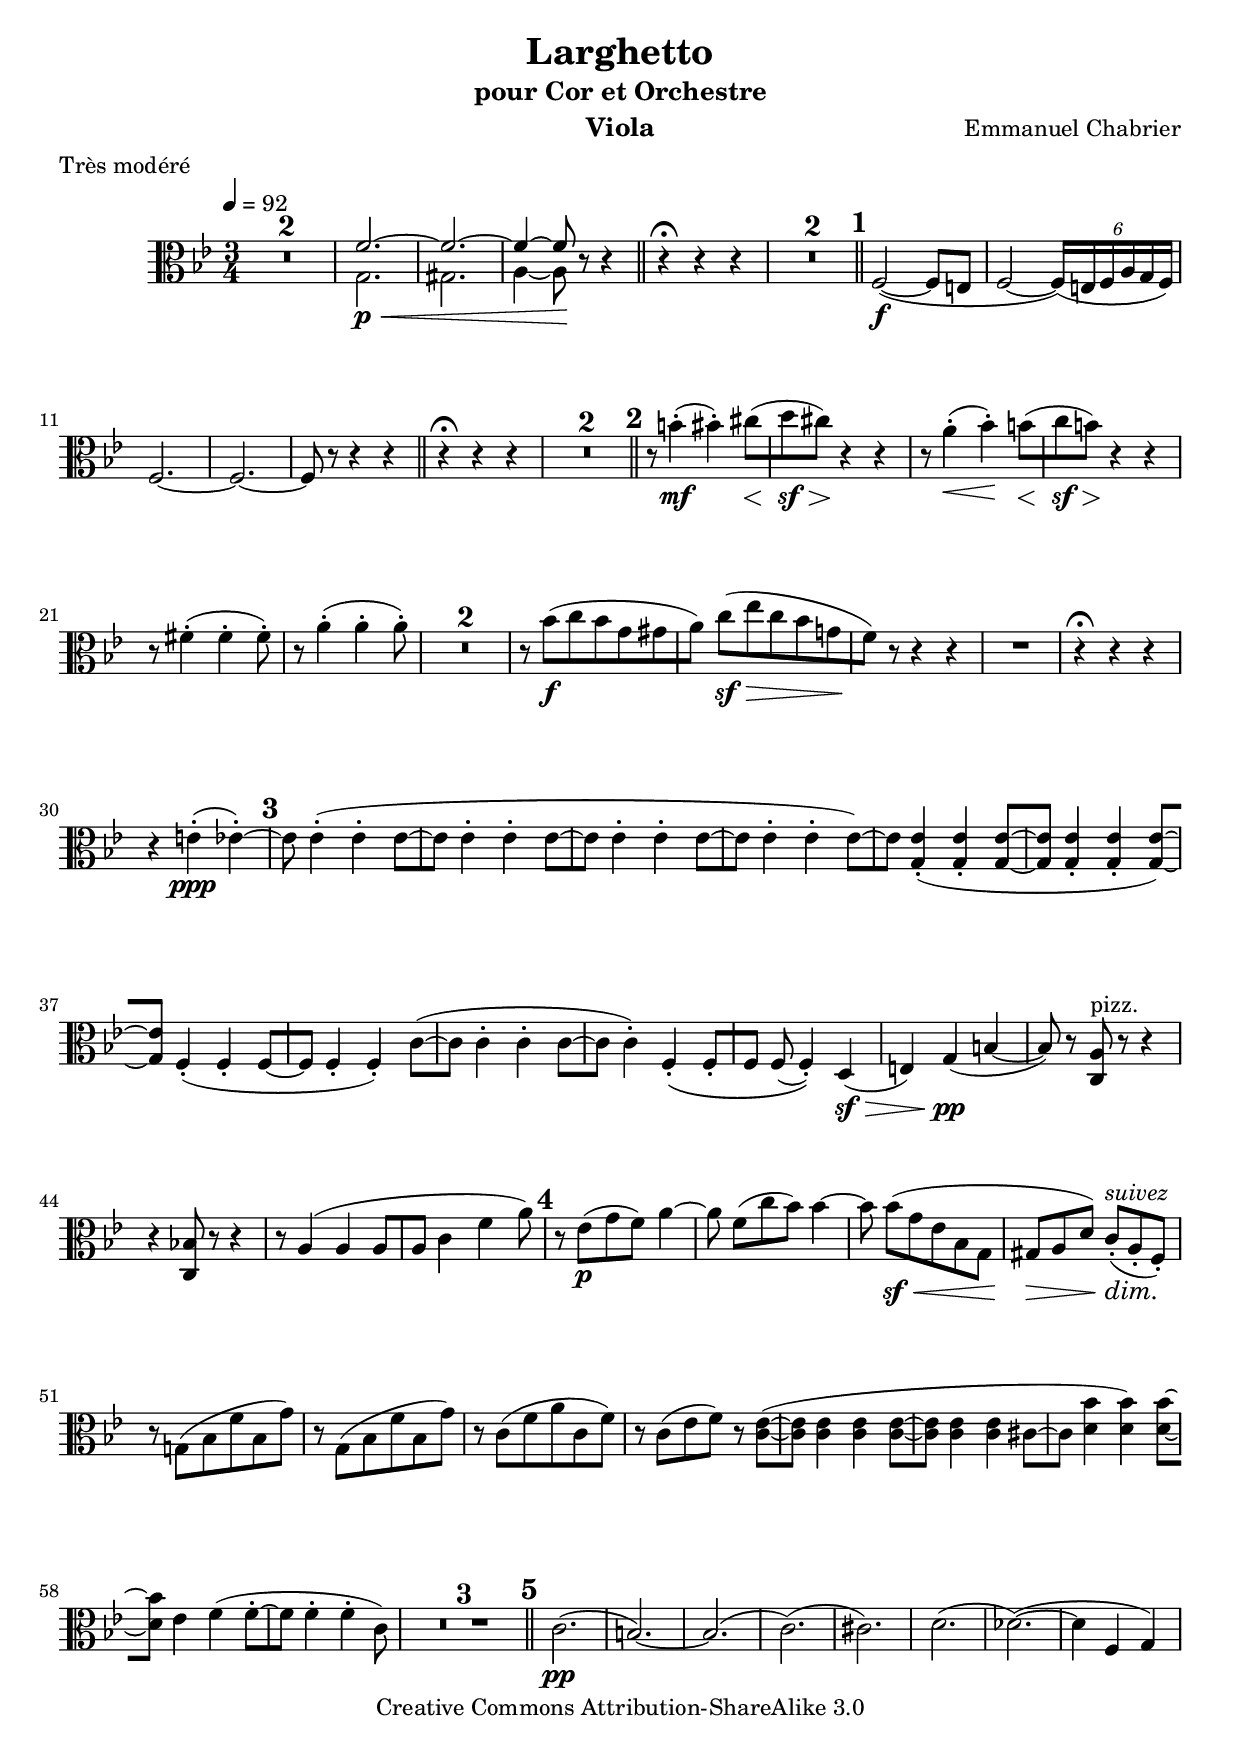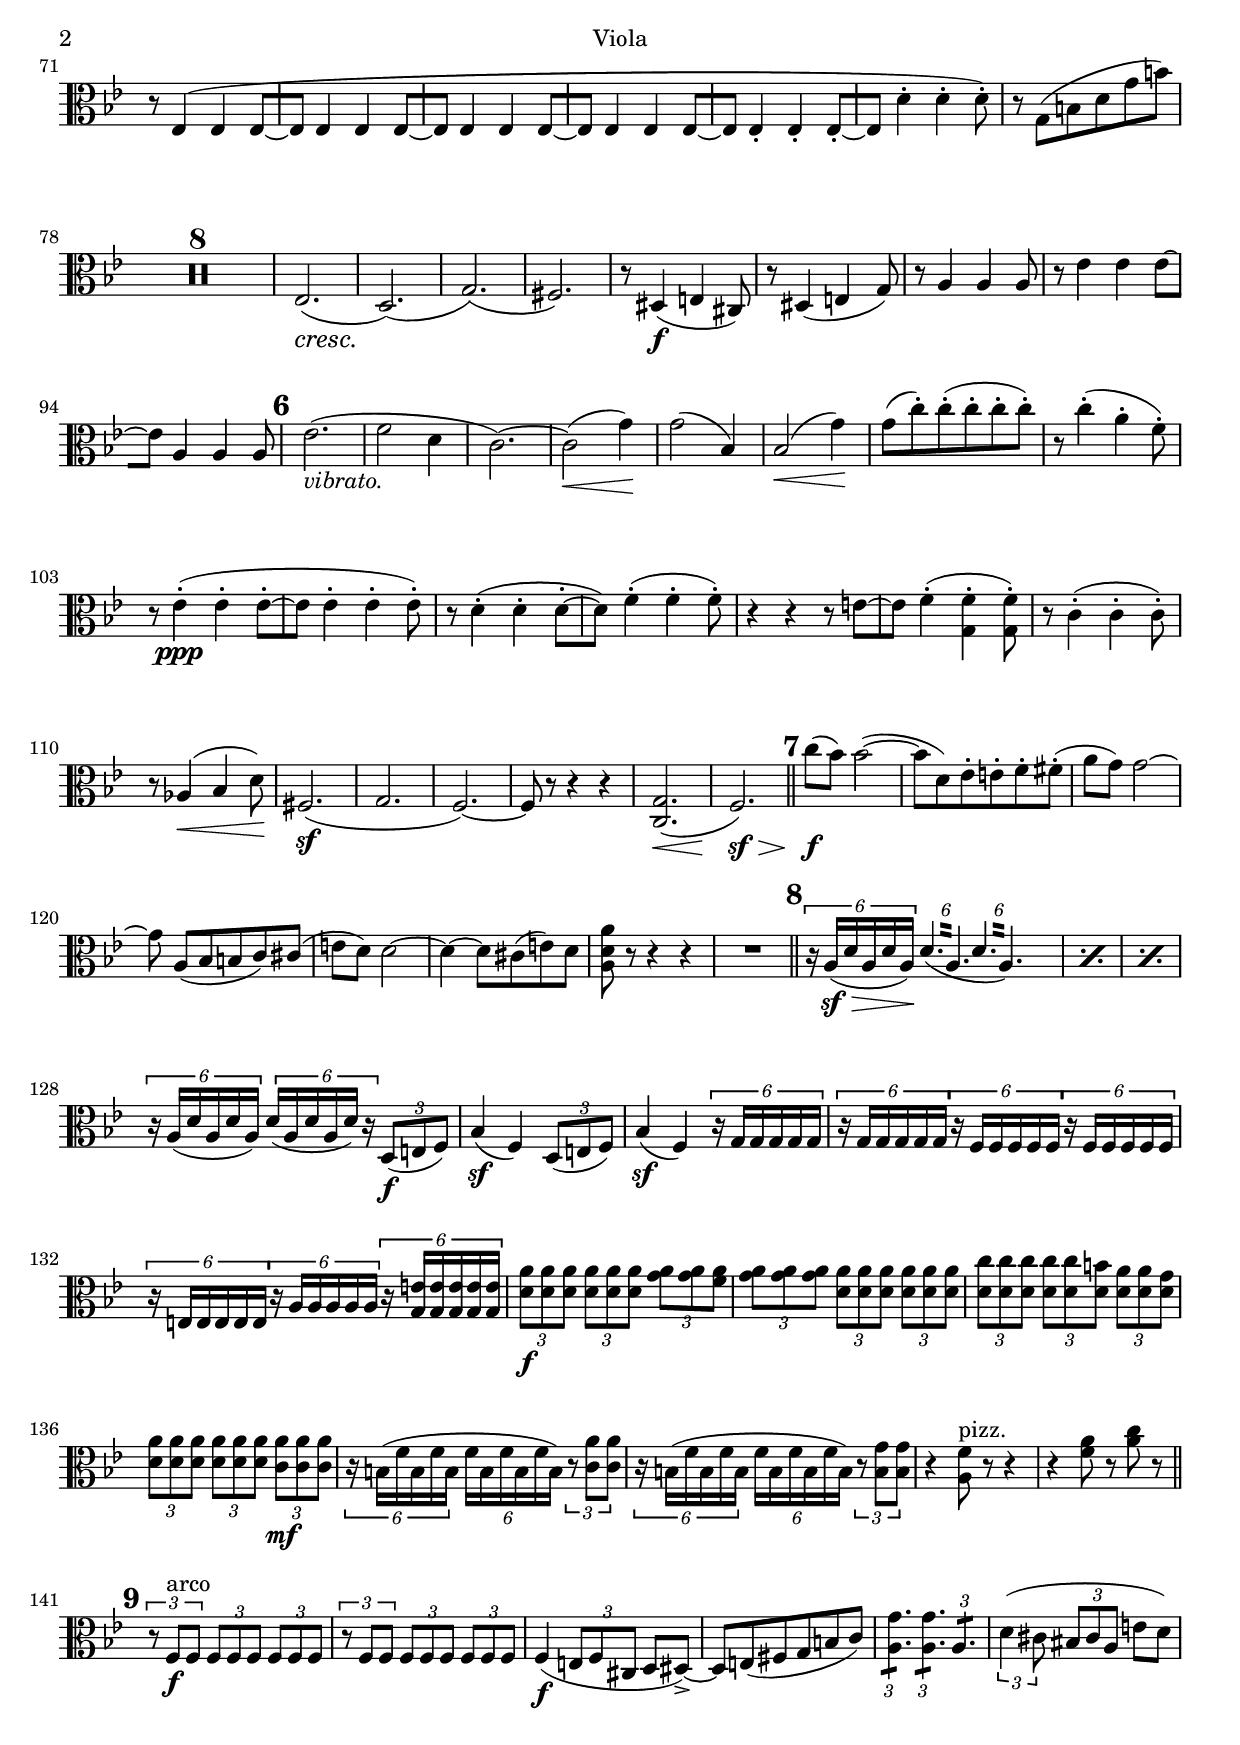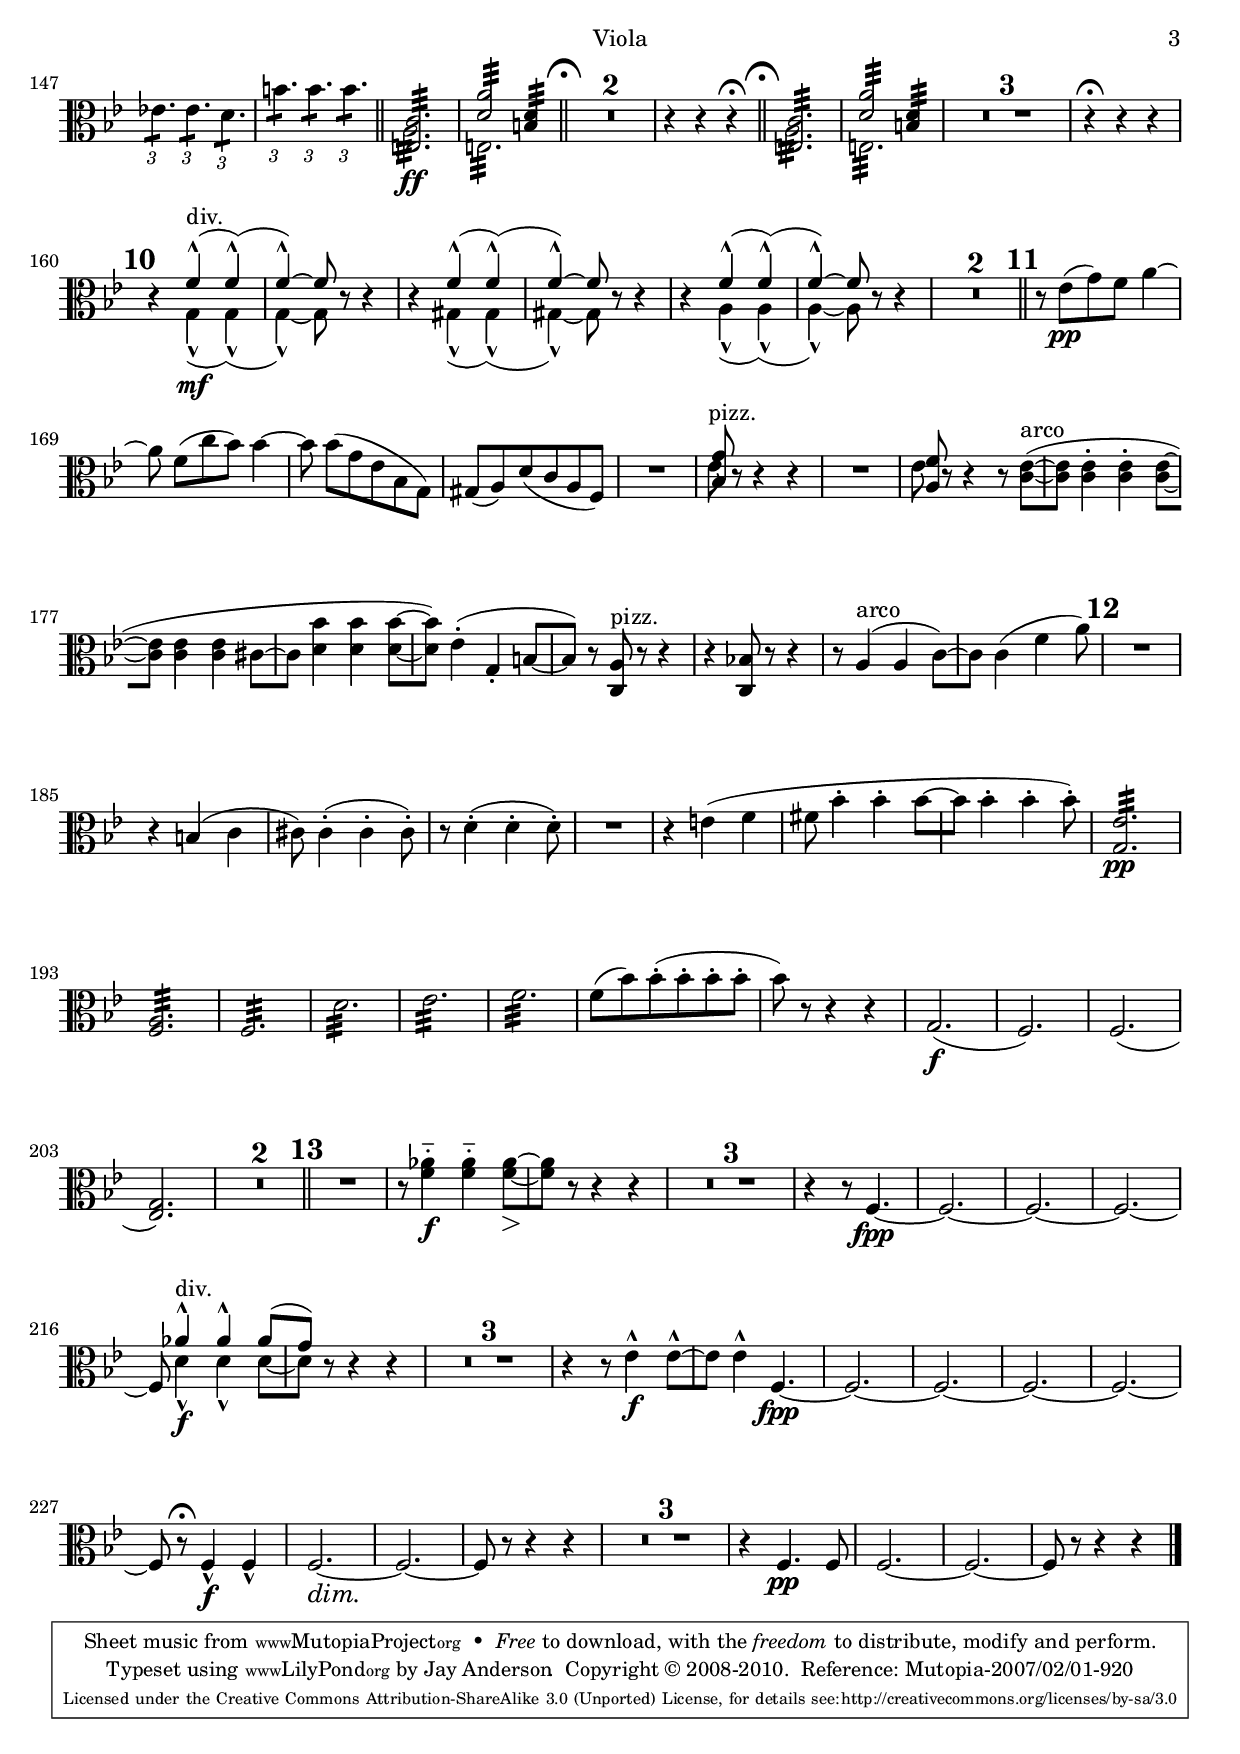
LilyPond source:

\version "2.13.37"

\include "defs.ily"
\version "2.13.37"

viola = \relative c'
{
  \clef alto
  \key bes \major
  R2.*2 |
  <<
    {s2.\p\< | s | s4 s8\!}
    <<
      {f2.~ | f~ | f4~ f8}
      \\
      {g,2.~ | gis~ | a4~ a8}
    >>
  >> r8 r4 |

  r4\fermata r r |
  R2.*2 |

  %A
  f2~(\f f8 e |
  f2~ \times 4/6 {f16)( e f a g f)} |
  f2.~ |
  f~ |
  f8 r r4 r |
  r4\fermata r r |
  R2.*2 |

  %B
  r8 b'4-.(\mf bis-.) cis8[(\< |
  d\sf\> cis])\! r4 r |
  r8 a4-.(\< bes-.)\! b8[(\< |
  c\sf\> b])\! r4 r |
  r8 fis4-.( fis-. fis8-.) |
  r8 a4-.( a-. a8-.) |
  R2.*2 |
  r8 bes[(\f c bes g gis |
  a]) c[(\sf\> ees c bes g |
  f])\! r r4 r |
  R2. |
  r4\fermata r r |
  r e-.(\ppp ees~-.) |

  %C
  ees8 ees4-.( ees-. ees8[~ |
  ees] ees4-. ees-. ees8[~ |
  ees] ees4-. ees-. ees8[~ |
  ees] ees4-. ees-. ees8[~) |
  ees] <g, ees'>4-.( q-. q8[~ |
  q] q4-. q-. q8[~) |
  q] f4-.( f-. f8[~ |
  f] f4-. f-.) c'8[~( |
  c] c4-. c-. c8[~ |
  c] c4-.) f,-.\( f8[-. |
  f] f( f4-.)\) d(\sf\> |
  e) g(\pp b~ |
  b8) r <a c,>^\pizz r r4 |
  r4 <bes c,>8 r r4 |
  r8 a4( a a8[ |
  a] c4 f a8) |

  %D
  r8 ees(\p g f) a4~ |
  a8 f[( c' bes]) bes4~ |
  bes8 bes[(\sf\< g ees bes g] |
  gis[\> a d]) c[-.(\justDim^\suivez a-. f]-.) s1*0\! |
  \repeat unfold 2 {r8 g( bes f' bes, g') |}
  r c,( f a c, f) |
  r c( ees f) r <c ees>8[~( |
  q] q4 q q8[~ |
  q] q4 q cis8[~ |
  cis] <d bes'>4 q) q8[~ |
  q] ees4 f( f8[~-. |
  f] f4-. f-. c8) |
  R2.*3 |

  %E
  c2.(\pp |
  b~) |
  b( |
  c)( |
  cis) |
  d( |
  des~)( |
  des4 f, g) |
  r8 ees4( ees ees8[~ |
  \repeat unfold 3 {ees] ees4 ees ees8[~ |}
  ees] ees4-.( ees-. ees8[~-. |
  ees] d'4-. d-. d8-.) |
  r8 g,( b d g b) |
  R2.*8 |
  ees,,2.(\justCresc |
  d)( |
  g)( |
  fis) |
  r8 dis4(\f e cis8) |
  r8 dis4( e g8) |
  r8 a4 a a8 |
  r8 ees'4 ees ees8[~ |
  ees] a,4 a a8 |

  %F
  ees'2.(_\vibrato |
  f2 d4 |
  c2.~) |
  c2(\< g'4)\! |
  g2( bes,4) |
  bes2(\< g'4)\! |
  g8( c-.) c-.( c-. c-. c-.) |
  r8 c4-.( a-. f8-.) |
  r8 ees4-.(\ppp ees-. ees8[~-. |
  ees] ees4-. ees-. ees8-.) |
  r8 d4-.( d-. d8[~-. |
  d]) f4-.( f-. f8-.) |
  r4 r r8 e[~ |
  e] f4-.( <f g,>-. q8-.) |
  r8 c4-.( c-. c8-.) |
  r8 aes4(\< bes d8)\! |
  fis,2.(\sf |
  g |
  f~) |
  f8 r r4 r |
  <g c,>2.(\< |
  f)\sf\> s1*0\! |

  %G
  c''8(\f bes) bes2~( |
  bes8 d,) ees-. e-. f-. fis-.( |
  a g) g2~ |
  g8 a,[( bes b c) cis]( |
  e d) d2~ |
  d4~ d8 cis8( e) d |
  <a d a'>8 r r4 r |
  R2. |

  %H
  \repeat percent 3
  {
    \times 4/6 {r16 a(\sf\> d a d a)\!}
    <<
      {s16*4/6( s16*4/6*10 s16*4/6)}
      \repeat unfold 2 \times 4/6{\repeat tremolo 3 {d a}}
    >> |
  }
  \times 4/6 {r16 a( d a d a)} \times 4/6 {d16( a d a d) r} \times 2/3 {d,8(\f e f)} |
  bes4(\sf f) \times 2/3 {d8( e f)} |
  bes4(\sf f) \times 4/6 {r16 g g g g g} |
  \times 4/6 {r16 g g g g g} \times 4/6 {r16 f f f f f} \times 4/6 {r16 f f f f f} |
  \times 4/6 {r16 e e e e e} \times 4/6 {r16 a a a a a} \times 4/6 {r16 <g e'> q q q q} |
  \times 2/3 {<d' a'>8\f q q} \times 2/3 {q q q} \times 2/3 {<g a> q <f a>} |
  \times 2/3 {<g a>8 q q} \times 2/3 {<d a'> q q} \times 2/3 {q q q} |
  \times 2/3 {<d c'> q q} \times 2/3 {q q <d b'>} \times 2/3 {<d a'> q <d g>} |
  \times 2/3 {<d a'> q q} \times 2/3 {q q q} \times 2/3 {<c a'>\mf q q} |
  \times 4/6 {r16 b( f' b, f' b,} \times 4/6 {f' b, f' b, f' b,)} \times 2/3 {r8 <c a'> q} |
  \times 4/6 {r16 b( f' b, f' b,} \times 4/6 {f' b, f' b, f' b,)} \times 2/3 {r8 <b g'> q} |
  r4 <a f'>8^\pizz r r4 |
  r <f' a>8 r <a c> r |

  %I
  \times 2/3 {r8 f,\f^\arco f} \times 2/3 {f f f} \times 2/3 {f f f} |
  \times 2/3 {r8 f f} \times 2/3 {f f f} \times 2/3 {f f f} |
  f4(\f \times 2/3 {e8 f cis} d8 dis~->) |
  dis e( fis g b c) |
  \repeat unfold 2 {\times 2/3 {\repeat tremolo 3 <a g'>8}} \times 2/3 {\repeat tremolo 3 a8} |
  \times 2/3 {d4( cis8} \times 2/3 {bis( cis a} e'8 d) |
  \repeat unfold 2 {\times 2/3 {\repeat tremolo 3 ees8}} \times 2/3 {\repeat tremolo 3 d8} |
  \repeat unfold 2 {\times 2/3 {\repeat tremolo 3 b'8}} \times 2/3 {\repeat tremolo 3 b8} |

  s1*0\ff
  <<
    {
      \repeat tremolo 24 <c, e,>32 |
      \repeat tremolo 16 <d a'>32 \repeat tremolo 8 <d b> |
    }
    \\
    {
      \repeat tremolo 24 a32 |
      \repeat tremolo 24 e32 | %TODO: Score had e flat. Changed to e. Is this correct?
    }
  >>

  %J
  R2.*2 |
  r4 r r\fermata |
  <<
    {
      \repeat tremolo 24 <c' e,>32 |
      \repeat tremolo 16 <d a'>32 \repeat tremolo 8 <d b> |
    }
    \\
    {
      \repeat tremolo 24 a32 |
      \repeat tremolo 24 e32 | %TODO: Score had e flat. Changed to e. Is this correct?
    }
  >>
  R2.*3 |
  r4\fermata r r |
  r4 s1*0\mf^\div
  <<
    { f'4-^( f-^)( | f~-^) f8 }
    \\
    { g,4-^( g-^)( | g~-^) g8 }
  >> r8 r4 |
  r4
  <<
    { f'4-^( f-^)( | f~-^) f8 }
    \\
    { gis,4-^( gis-^)( | gis~-^) gis8 }
  >> r8 r4 |
  r4
  <<
    { f'4-^( f-^)( | f~-^) f8 }
    \\
    { a,4-^( a-^)( | a~-^) a8 }
  >> r8 r4 |
  R2.*2 |

  %L
  r8 ees'(\pp g) f a4~ |
  a8 f[( c' bes]) bes4~ |
  bes8 bes[( g ees bes g]) |
  gis( a) d( c a f) |
  R2. |
  s1*0^\pizz << <bes g'>8 \\ ees >> r8 r4 r |
  R2. |
  << <a, f'>8 \\ ees' >> r8 r4 r8 <c ees>8[~(^\arco |
  q] q4-. q-. q8[~ |
  q] q4 q cis8[~ |
  cis] <d bes'>4 q q8[~ |
  q]) ees4-.( g,-. b8[~ |
  b]) r <a c,>8^\pizz r r4 |
  r <bes c,>8 r r4 |
  r8 a4(^\arco a c8[~) |
  c] c4( f a8) |

  %M
  R2. |
  r4 b,( c |
  cis8) cis4-.( cis-. cis8-.) |
  r8 d4-.( d-. d8-.) |
  R2. |
  r4 e4( f |
  fis8 bes4-. bes-. bes8[~ |
  bes] bes4-. bes-. bes8-.) |
  s1*0\pp \repeat tremolo 24 <g, ees'>32 |
  \repeat tremolo 24 <f a>32 |
  \repeat tremolo 24 f32 |
  \repeat tremolo 24 d'32 |
  \repeat tremolo 24 ees32 |
  \repeat tremolo 24 f32 |
  f8( bes) bes-.( bes-. bes-. bes-. |
  bes) r r4 r |
  g,2.(\f |
  f) |
  f( |
  <ees g>) |
  R2.*2 |

  %N
  R2. |
  r8 <f' aes>4-_\f q-_ q8[~\> |
  q]\! r r4 r |
  R2.*3 |
  r4 r8 f,4.~\fpp |
  \repeat unfold 3 {f2.~ |}
  f8 s1*0^\div\f
  <<
    {
      aes'4-^ aes-^ aes8[( | g])
    }
    \\
    {
      d4-^ d-^ d8[~ | d]
    }
  >> r8 r4 r |
  R2.*3 |
  r4 r8 ees4-^\f ees8[~-^ |
  ees] ees4-^ f,4.~\fpp |
  \repeat unfold 4 {f2.~ |}
  f8 r\fermata f4-^\f f-^ |
  f2.~\justDim |
  f2.~ |
  f8\! r r4 r |
  R2.*3 |
  r4 f4.\pp f8 |
  f2.~ |
  f~ |
  f8 r r4 r |
}


instrument = "Viola"
notes = \viola

\version "2.13.37"

\include "header.ily"
\score
{
  \new Staff { << \notes \outline >> }
}


